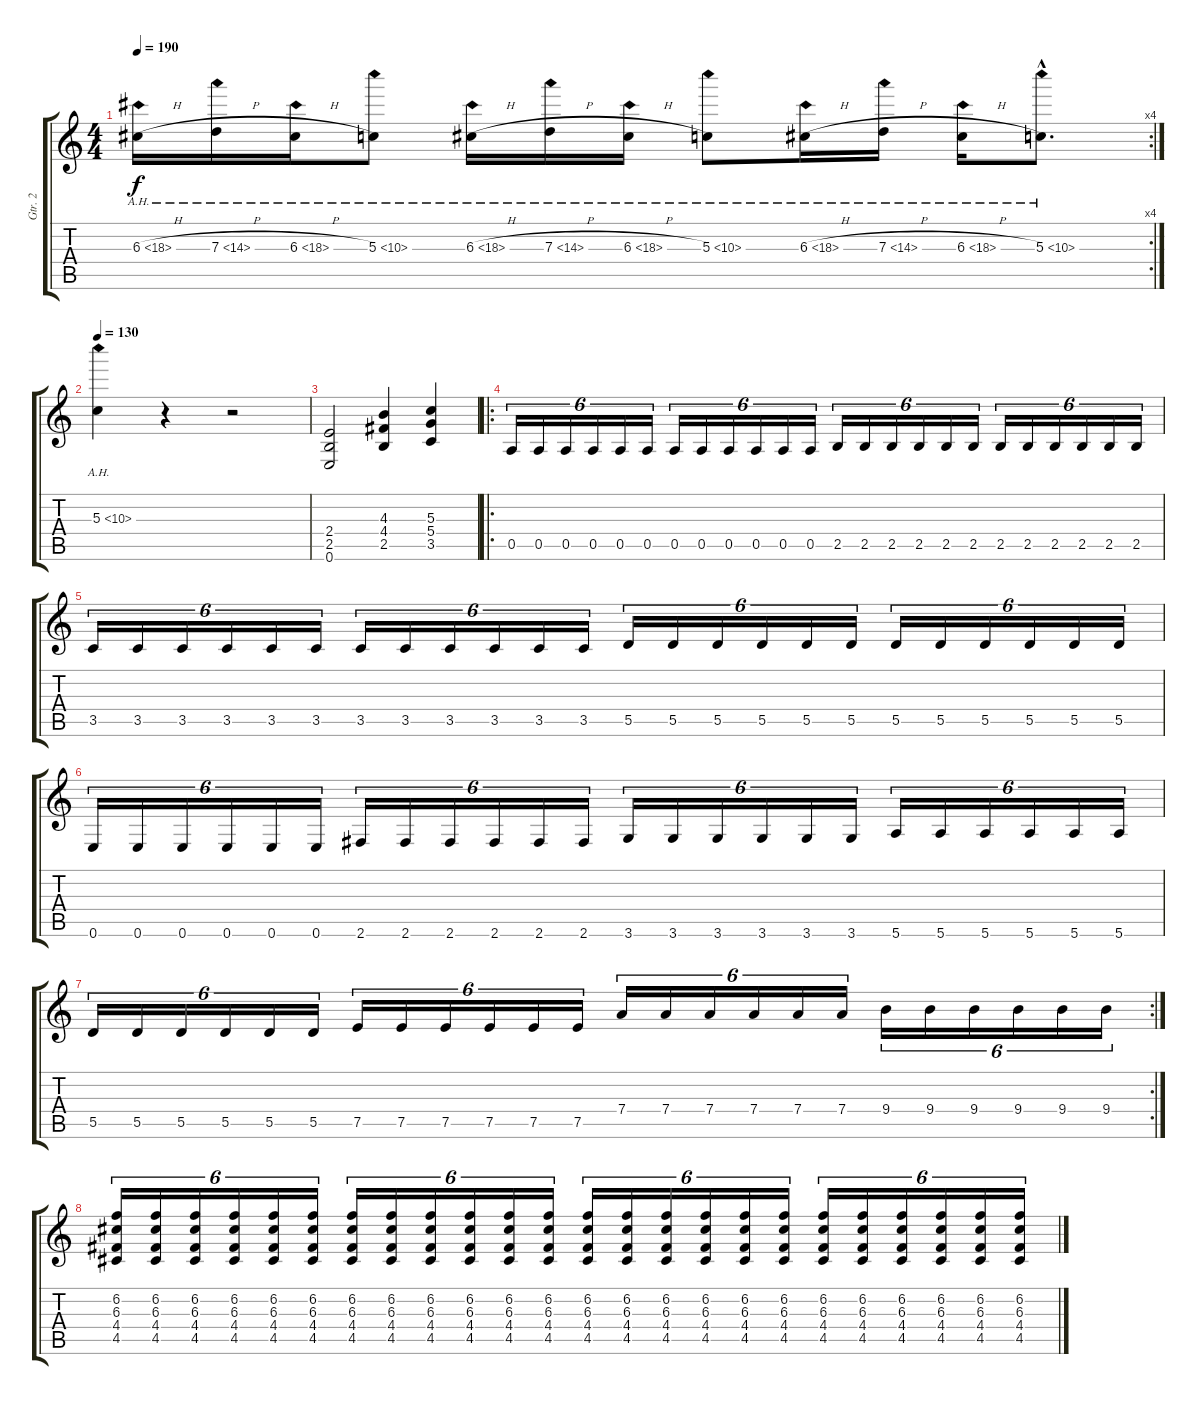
\track ("Gtr. 2" "Gtr. 2") {instrument overdrivenguitar}
\staff {score tabs}
\tuning (E4 B3 G3 D3 A2 E2) {hide}
\rc 4
\ts (4 4)
\tempo 190
\clef g2
\ks c
6.3{ah 12 h}.16{dy f} 7.3{ah 7 h}.16 6.3{ah 12 h}.16 5.3{ah 5}.8 6.3{ah 12 h}.16 7.3{ah 7 h}.16 6.3{ah 12 h}.16 5.3{ah 5}.8 6.3{ah 12 h}.16 7.3{ah 7 h}.16 6.3{ah 12 h}.16 5.3{ah 5 hac}.8{d} |
\tempo 130
5.3{ah 5}.4 r.4 r.2 |
(2.4 2.5 0.6).2 (4.3 4.4 2.5).4 (5.3 5.4 3.5).4 |
\ro
0.5.16{tu (6 4)} 0.5.16{tu (6 4)} 0.5.16{tu (6 4)} 0.5.16{tu (6 4)} 0.5.16{tu (6 4)} 0.5.16{tu (6 4)} 0.5.16{tu (6 4)} 0.5.16{tu (6 4)} 0.5.16{tu (6 4)} 0.5.16{tu (6 4)} 0.5.16{tu (6 4)} 0.5.16{tu (6 4)} 2.5.16{tu (6 4)} 2.5.16{tu (6 4)} 2.5.16{tu (6 4)} 2.5.16{tu (6 4)} 2.5.16{tu (6 4)} 2.5.16{tu (6 4)} 2.5.16{tu (6 4)} 2.5.16{tu (6 4)} 2.5.16{tu (6 4)} 2.5.16{tu (6 4)} 2.5.16{tu (6 4)} 2.5.16{tu (6 4)} |
3.5.16{tu (6 4)} 3.5.16{tu (6 4)} 3.5.16{tu (6 4)} 3.5.16{tu (6 4)} 3.5.16{tu (6 4)} 3.5.16{tu (6 4)} 3.5.16{tu (6 4)} 3.5.16{tu (6 4)} 3.5.16{tu (6 4)} 3.5.16{tu (6 4)} 3.5.16{tu (6 4)} 3.5.16{tu (6 4)} 5.5.16{tu (6 4)} 5.5.16{tu (6 4)} 5.5.16{tu (6 4)} 5.5.16{tu (6 4)} 5.5.16{tu (6 4)} 5.5.16{tu (6 4)} 5.5.16{tu (6 4)} 5.5.16{tu (6 4)} 5.5.16{tu (6 4)} 5.5.16{tu (6 4)} 5.5.16{tu (6 4)} 5.5.16{tu (6 4)} |
0.6.16{tu (6 4)} 0.6.16{tu (6 4)} 0.6.16{tu (6 4)} 0.6.16{tu (6 4)} 0.6.16{tu (6 4)} 0.6.16{tu (6 4)} 2.6.16{tu (6 4)} 2.6.16{tu (6 4)} 2.6.16{tu (6 4)} 2.6.16{tu (6 4)} 2.6.16{tu (6 4)} 2.6.16{tu (6 4)} 3.6.16{tu (6 4)} 3.6.16{tu (6 4)} 3.6.16{tu (6 4)} 3.6.16{tu (6 4)} 3.6.16{tu (6 4)} 3.6.16{tu (6 4)} 5.6.16{tu (6 4)} 5.6.16{tu (6 4)} 5.6.16{tu (6 4)} 5.6.16{tu (6 4)} 5.6.16{tu (6 4)} 5.6.16{tu (6 4)} |
\rc 2
5.5.16{tu (6 4)} 5.5.16{tu (6 4)} 5.5.16{tu (6 4)} 5.5.16{tu (6 4)} 5.5.16{tu (6 4)} 5.5.16{tu (6 4)} 7.5.16{tu (6 4)} 7.5.16{tu (6 4)} 7.5.16{tu (6 4)} 7.5.16{tu (6 4)} 7.5.16{tu (6 4)} 7.5.16{tu (6 4)} 7.4.16{tu (6 4)} 7.4.16{tu (6 4)} 7.4.16{tu (6 4)} 7.4.16{tu (6 4)} 7.4.16{tu (6 4)} 7.4.16{tu (6 4)} 9.4.16{tu (6 4)} 9.4.16{tu (6 4)} 9.4.16{tu (6 4)} 9.4.16{tu (6 4)} 9.4.16{tu (6 4)} 9.4.16{tu (6 4)} |
(6.2 6.3 4.4 4.5).16{tu (6 4)} (6.2 6.3 4.4 4.5).16{tu (6 4)} (6.2 6.3 4.4 4.5).16{tu (6 4)} (6.2 6.3 4.4 4.5).16{tu (6 4)} (6.2 6.3 4.4 4.5).16{tu (6 4)} (6.2 6.3 4.4 4.5).16{tu (6 4)} (6.2 6.3 4.4 4.5).16{tu (6 4)} (6.2 6.3 4.4 4.5).16{tu (6 4)} (6.2 6.3 4.4 4.5).16{tu (6 4)} (6.2 6.3 4.4 4.5).16{tu (6 4)} (6.2 6.3 4.4 4.5).16{tu (6 4)} (6.2 6.3 4.4 4.5).16{tu (6 4)} (6.2 6.3 4.4 4.5).16{tu (6 4)} (6.2 6.3 4.4 4.5).16{tu (6 4)} (6.2 6.3 4.4 4.5).16{tu (6 4)} (6.2 6.3 4.4 4.5).16{tu (6 4)} (6.2 6.3 4.4 4.5).16{tu (6 4)} (6.2 6.3 4.4 4.5).16{tu (6 4)} (6.2 6.3 4.4 4.5).16{tu (6 4)} (6.2 6.3 4.4 4.5).16{tu (6 4)} (6.2 6.3 4.4 4.5).16{tu (6 4)} (6.2 6.3 4.4 4.5).16{tu (6 4)} (6.2 6.3 4.4 4.5).16{tu (6 4)} (6.2 6.3 4.4 4.5).16{tu (6 4)}
